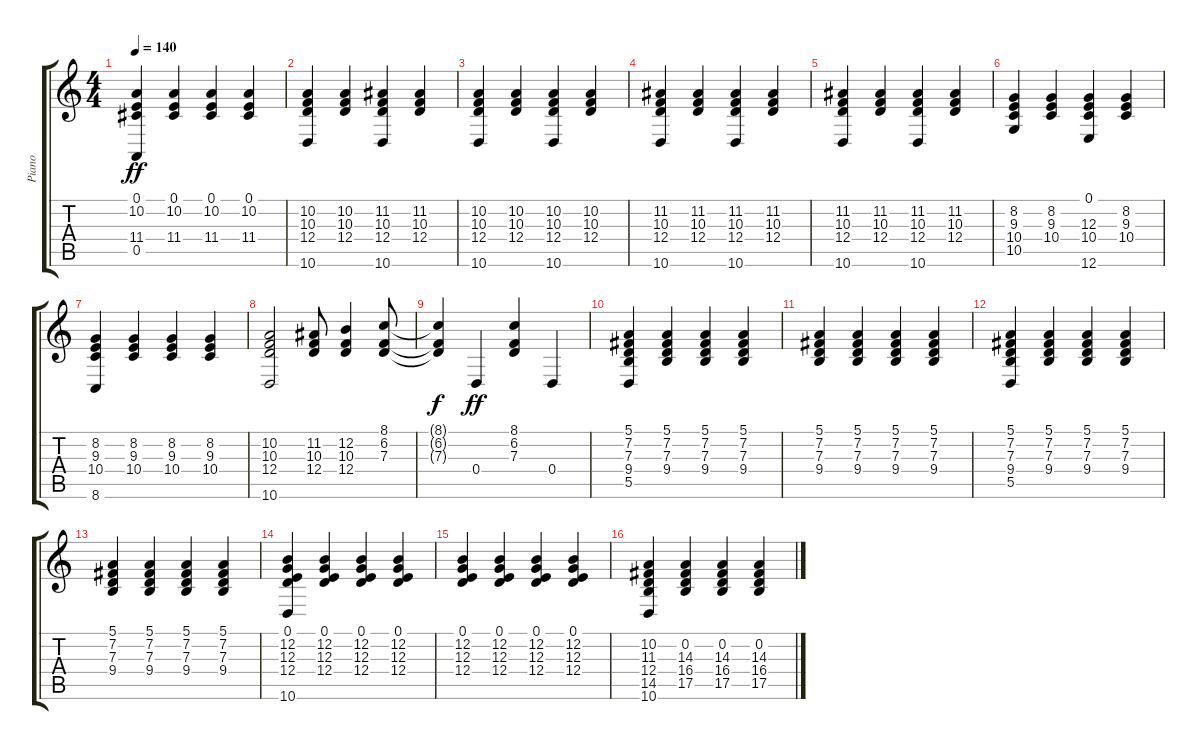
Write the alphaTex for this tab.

\track ("Piano" "Piano") {instrument acousticgrandpiano}
\staff {score tabs}
\tuning (E4 B3 G3 D3 A2 E2) {hide}
\ts (4 4)
\tempo 140
\clef g2
\ks c
(0.1 10.2 11.4 0.5).4{dy ff} (0.1 10.2 11.4).4 (0.1 10.2 11.4).4 (0.1 10.2 11.4).4 |
(10.2 10.3 12.4 10.6).4{volume 13} (10.2 10.3 12.4).4{volume 12} (11.2 10.3 12.4 10.6).4{volume 11} (11.2 10.3 12.4).4 |
(10.2 10.3 12.4 10.6).4 (10.2 10.3 12.4).4 (10.2 10.3 12.4 10.6).4 (10.2 10.3 12.4).4 |
(11.2 10.3 12.4 10.6).4 (11.2 10.3 12.4).4 (11.2 10.3 12.4 10.6).4 (11.2 10.3 12.4).4 |
(11.2 10.3 12.4 10.6).4 (11.2 10.3 12.4).4 (11.2 10.3 12.4 10.6).4 (11.2 10.3 12.4).4 |
(8.2 9.3 10.4 10.5).4 (8.2 9.3 10.4).4 (0.1 12.3 10.4 12.6).4 (8.2 9.3 10.4).4 |
(8.2 9.3 10.4 8.6).4 (8.2 9.3 10.4).4 (8.2 9.3 10.4).4 (8.2 9.3 10.4).4 |
(10.2 10.3 12.4 10.6).2{volume 16} (11.2 10.3 12.4).8 (12.2 10.3 12.4).4 (8.1 6.2 7.3).8 |
(8.1{t} 6.2{t} 7.3{t}).4{dy f} 0.4.4{dy ff} (8.1 6.2 7.3).4 0.4.4 |
(5.1 7.2 7.3 9.4 5.5).4 (5.1 7.2 7.3 9.4).4 (5.1 7.2 7.3 9.4).4 (5.1 7.2 7.3 9.4).4 |
(5.1 7.2 7.3 9.4).4 (5.1 7.2 7.3 9.4).4 (5.1 7.2 7.3 9.4).4 (5.1 7.2 7.3 9.4).4 |
(5.1 7.2 7.3 9.4 5.5).4{volume 13} (5.1 7.2 7.3 9.4).4 (5.1 7.2 7.3 9.4).4 (5.1 7.2 7.3 9.4).4 |
(5.1 7.2 7.3 9.4).4 (5.1 7.2 7.3 9.4).4 (5.1 7.2 7.3 9.4).4 (5.1 7.2 7.3 9.4).4 |
(0.1 12.2 12.3 12.4 10.6).4 (0.1 12.2 12.3 12.4).4 (0.1 12.2 12.3 12.4).4 (0.1 12.2 12.3 12.4).4 |
(0.1 12.2 12.3 12.4).4 (0.1 12.2 12.3 12.4).4 (0.1 12.2 12.3 12.4).4 (0.1 12.2 12.3 12.4).4 |
(10.2 11.3 12.4 14.5 10.6).4 (0.2 14.3 16.4 17.5).4 (0.2 14.3 16.4 17.5).4 (0.2 14.3 16.4 17.5).4
